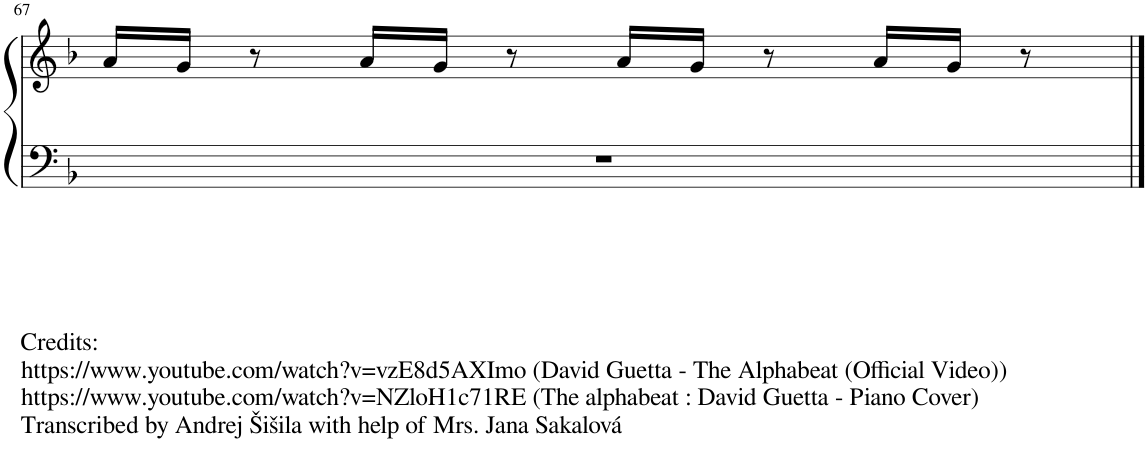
**kern	**kern
*part1	*part1
*staff2	*staff1
*I"Klavír	*
*I'Kl.	*
!!LO:PB:g=z
*clefF4	*clefG2
*k[b-]	*k[b-]
*M4/4	*M4/4
=67	=67
!LO:TX:b:t=Credits&colon;	!
!LO:TX:b:t=https&colon;//www.youtube.com/watch?v=vzE8d5AXImo (David Guetta - The Alphabeat (Official Video))	!
!LO:TX:b:t=https&colon;//www.youtube.com/watch?v=NZloH1c71RE (The alphabeat &colon; David Guetta - Piano Cover)	!
!LO:TX:b:t=Transcribed by Andrej Šišila with help of Mrs. Jana Sakalová	!
1r	16a/LL
.	16g/JJ
.	8r
.	16a/LL
.	16g/JJ
.	8r
.	16a/LL
.	16g/JJ
.	8r
.	16a/LL
.	16g/JJ
.	8r
==	==
*-	*-
